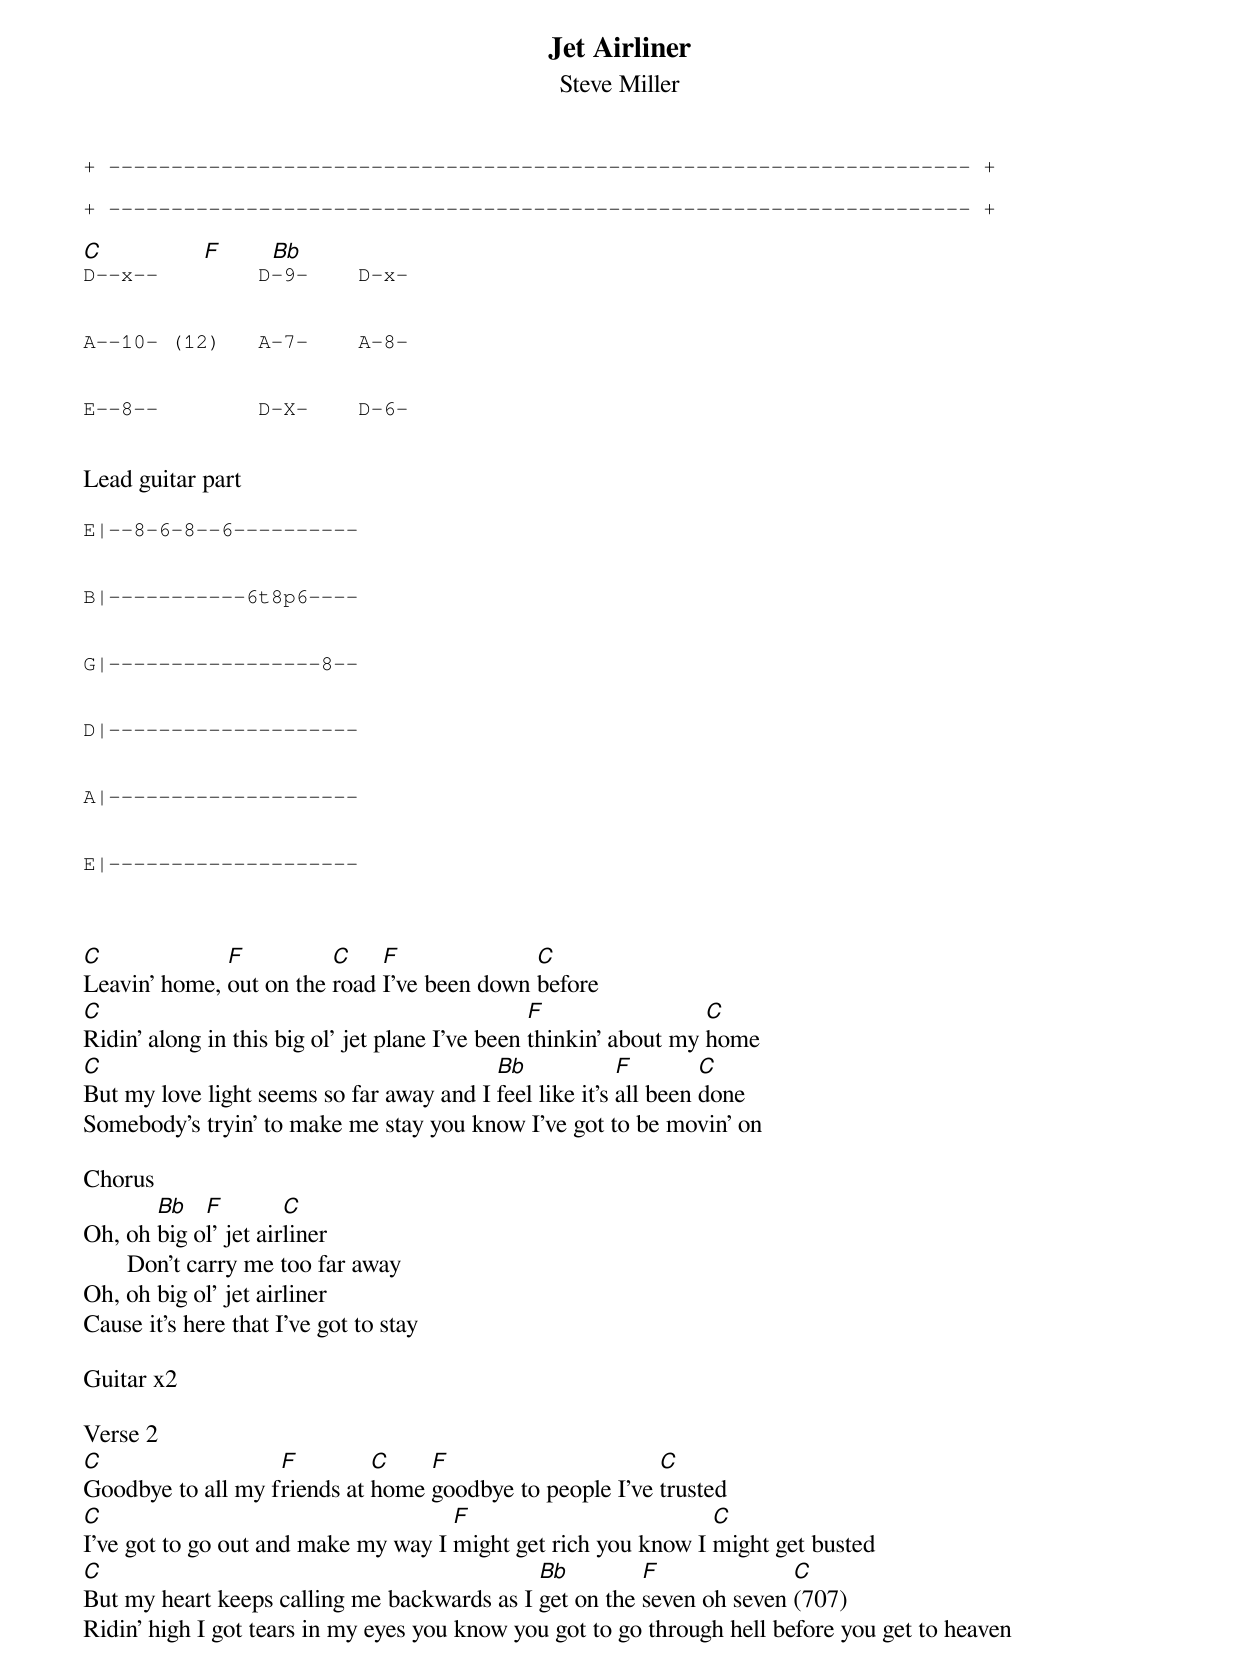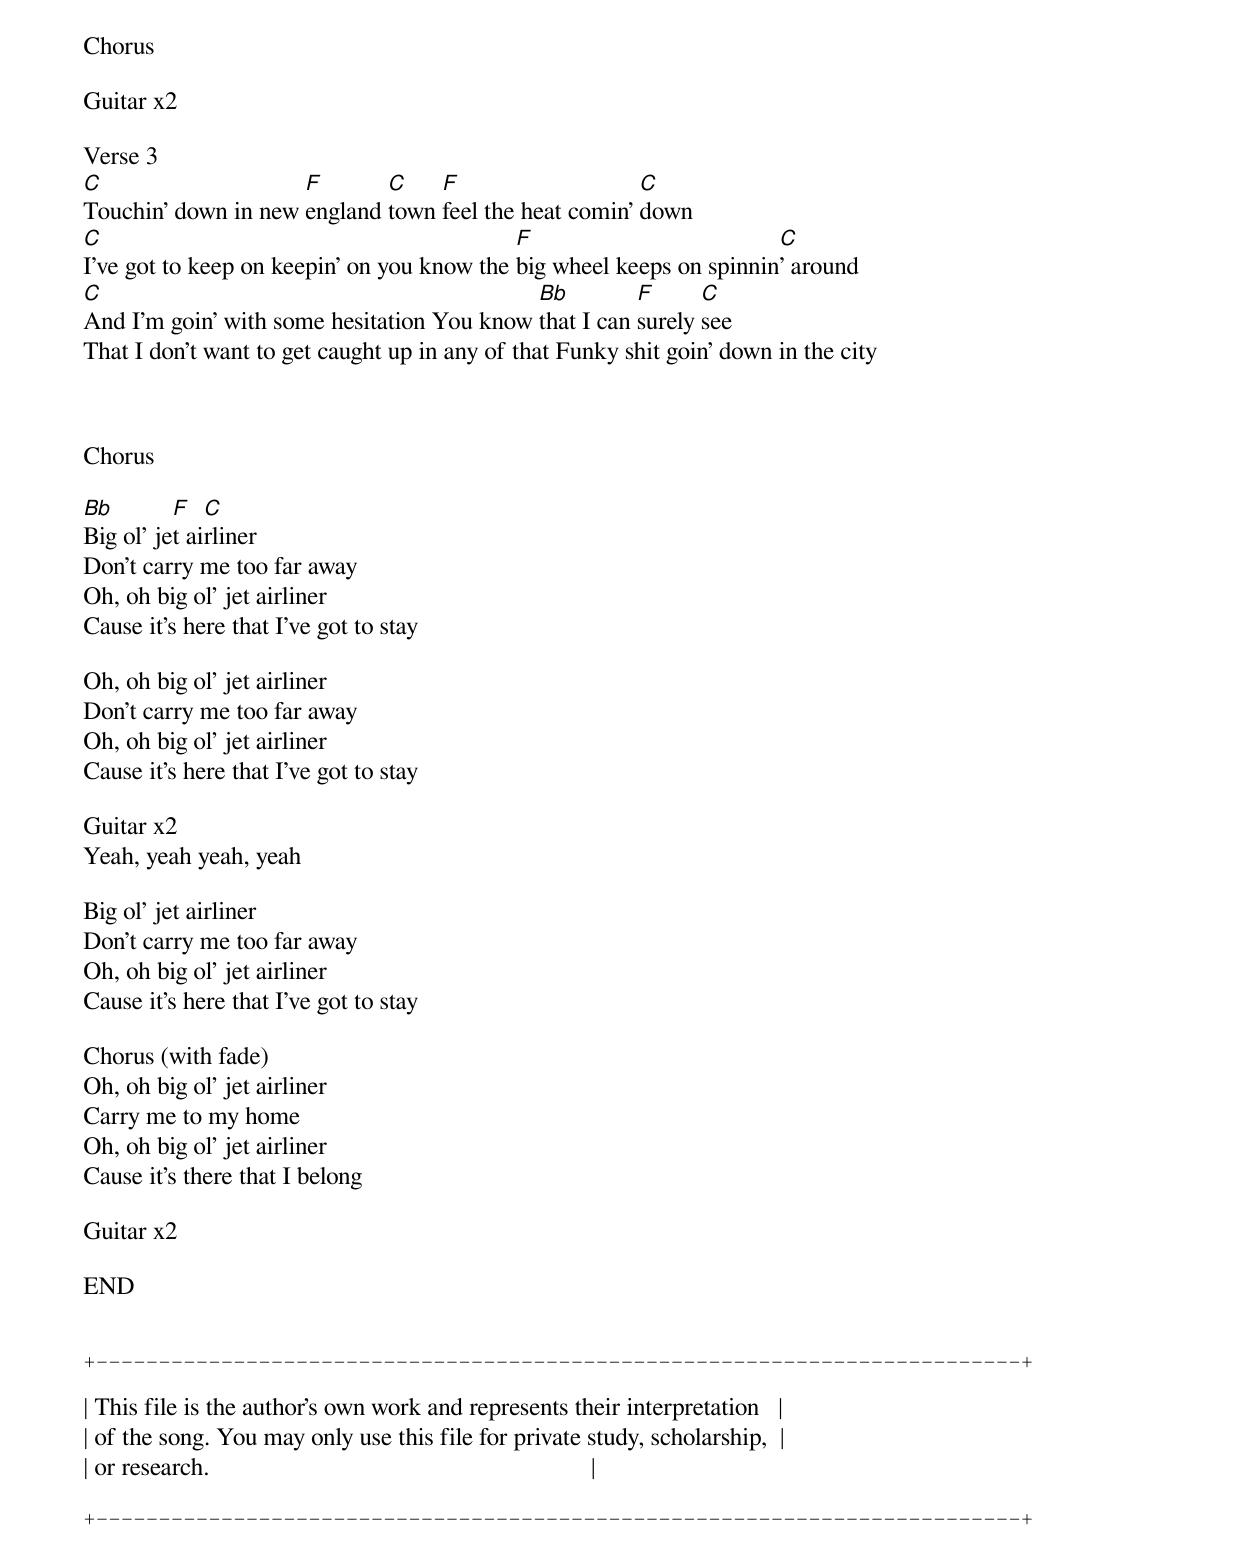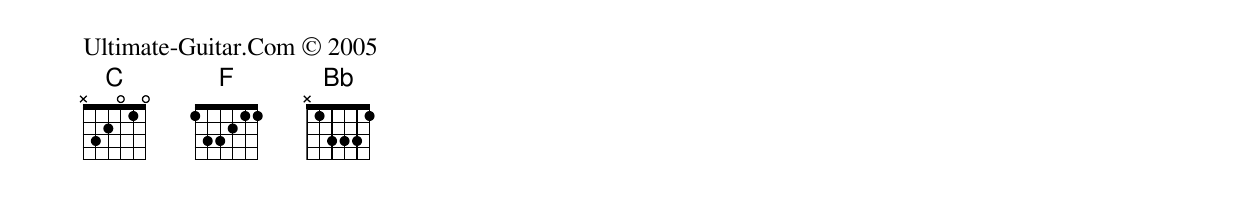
{t:Jet Airliner}
{st:Steve Miller}

{sot}
+ --------------------------------------------------------------------- +

{eot}
{sot}
+ --------------------------------------------------------------------- +

{eot}
[C]                [F]        [Bb]
{sot}
D--x--        D-9-    D-x-

{eot}

{sot}
A--10- (12)   A-7-    A-8-

{eot}

{sot}
E--8--        D-X-    D-6-

{eot}

Lead guitar part

{sot}
E|--8-6-8--6----------

{eot}

{sot}
B|-----------6t8p6----

{eot}

{sot}
G|-----------------8--

{eot}

{sot}
D|--------------------

{eot}

{sot}
A|--------------------

{eot}

{sot}
E|--------------------

{eot}


[C]Leavin' home, [F]out on the [C]road [F]I've been down [C]before
[C]Ridin' along in this big ol' jet plane I've been [F]thinkin' about my [C]home
[C]But my love light seems so far away and I [Bb]feel like it's [F]all been [C]done
Somebody's tryin' to make me stay you know I've got to be movin' on

Chorus
Oh, oh [Bb]big o[F]l' jet air[C]liner
       Don't carry me too far away
Oh, oh big ol' jet airliner
Cause it's here that I've got to stay

Guitar x2

Verse 2
[C]Goodbye to all my f[F]riends at [C]home [F]goodbye to people I've [C]trusted
[C]I've got to go out and make my way I [F]might get rich you know I [C]might get busted
[C]But my heart keeps calling me backwards as I [Bb]get on the [F]seven oh seven [C](707)
Ridin' high I got tears in my eyes you know you got to go through hell before you get to heaven

Chorus

Guitar x2

Verse 3
[C]Touchin' down in new [F]england [C]town [F]feel the heat comin' [C]down
[C]I've got to keep on keepin' on you know the [F]big wheel keeps on spinnin[C]' around
[C]And I'm goin' with some hesitation You know [Bb]that I can [F]surely [C]see
That I don't want to get caught up in any of that Funky shit goin' down in the city



Chorus

[Bb]Big ol' je[F]t ai[C]rliner
Don't carry me too far away
Oh, oh big ol' jet airliner
Cause it's here that I've got to stay

Oh, oh big ol' jet airliner
Don't carry me too far away
Oh, oh big ol' jet airliner
Cause it's here that I've got to stay

Guitar x2
Yeah, yeah yeah, yeah

Big ol' jet airliner
Don't carry me too far away
Oh, oh big ol' jet airliner
Cause it's here that I've got to stay

Chorus (with fade)
Oh, oh big ol' jet airliner
Carry me to my home
Oh, oh big ol' jet airliner
Cause it's there that I belong

Guitar x2

END


{sot}
+--------------------------------------------------------------------------+

{eot}
| This file is the author's own work and represents their interpretation   |
| of the song. You may only use this file for private study, scholarship,  |
| or research.                                                             |

{sot}
+--------------------------------------------------------------------------+

{eot}

Ultimate-Guitar.Com © 2005
